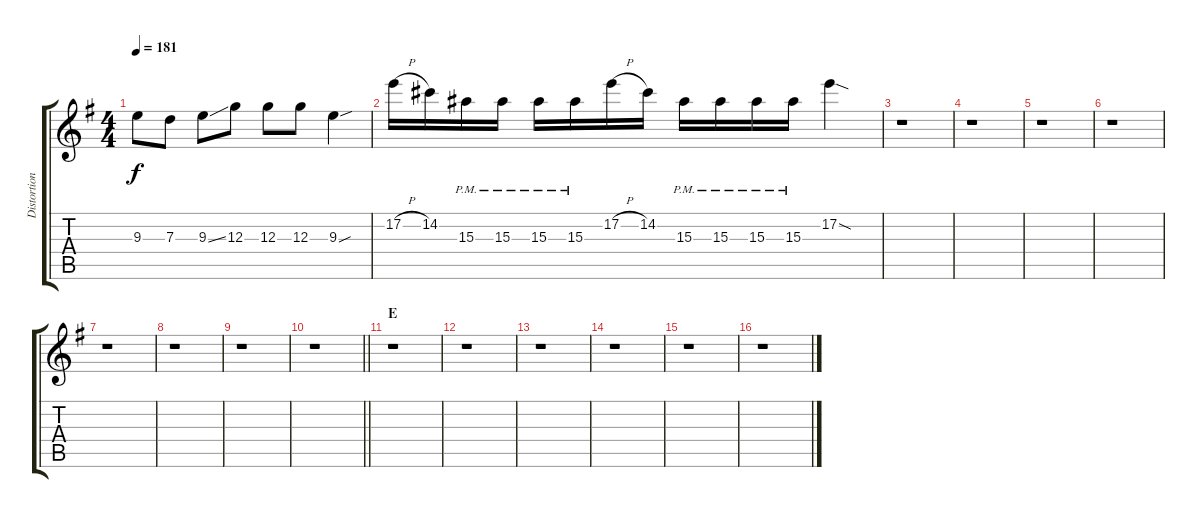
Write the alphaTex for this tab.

\track ("Distortion 2" "Distortion") {instrument distortionguitar}
\staff {score tabs}
\tuning (E4 B3 G3 D3 A2 E2) {hide}
\ts (4 4)
\tempo 181
\clef g2
\ks g
9.3.8{dy f} 7.3.8 9.3{ss}.8 12.3.8 12.3.8 12.3.8 9.3{sou}.4 |
17.2{h}.16 14.2.16 15.3{pm}.16 15.3{pm}.16 15.3{pm}.16 15.3{pm}.16 17.2{h}.16 14.2.16 15.3{pm}.16 15.3{pm}.16 15.3{pm}.16 15.3{pm}.16 17.2{sod}.4 |
r.1 |
r.1 |
r.1 |
r.1 |
r.1 |
r.1 |
r.1 |
\barLineRight lightlight
r.1 |
\section ("" "E")
r.1 |
r.1 |
r.1 |
r.1 |
r.1 |
r.1
